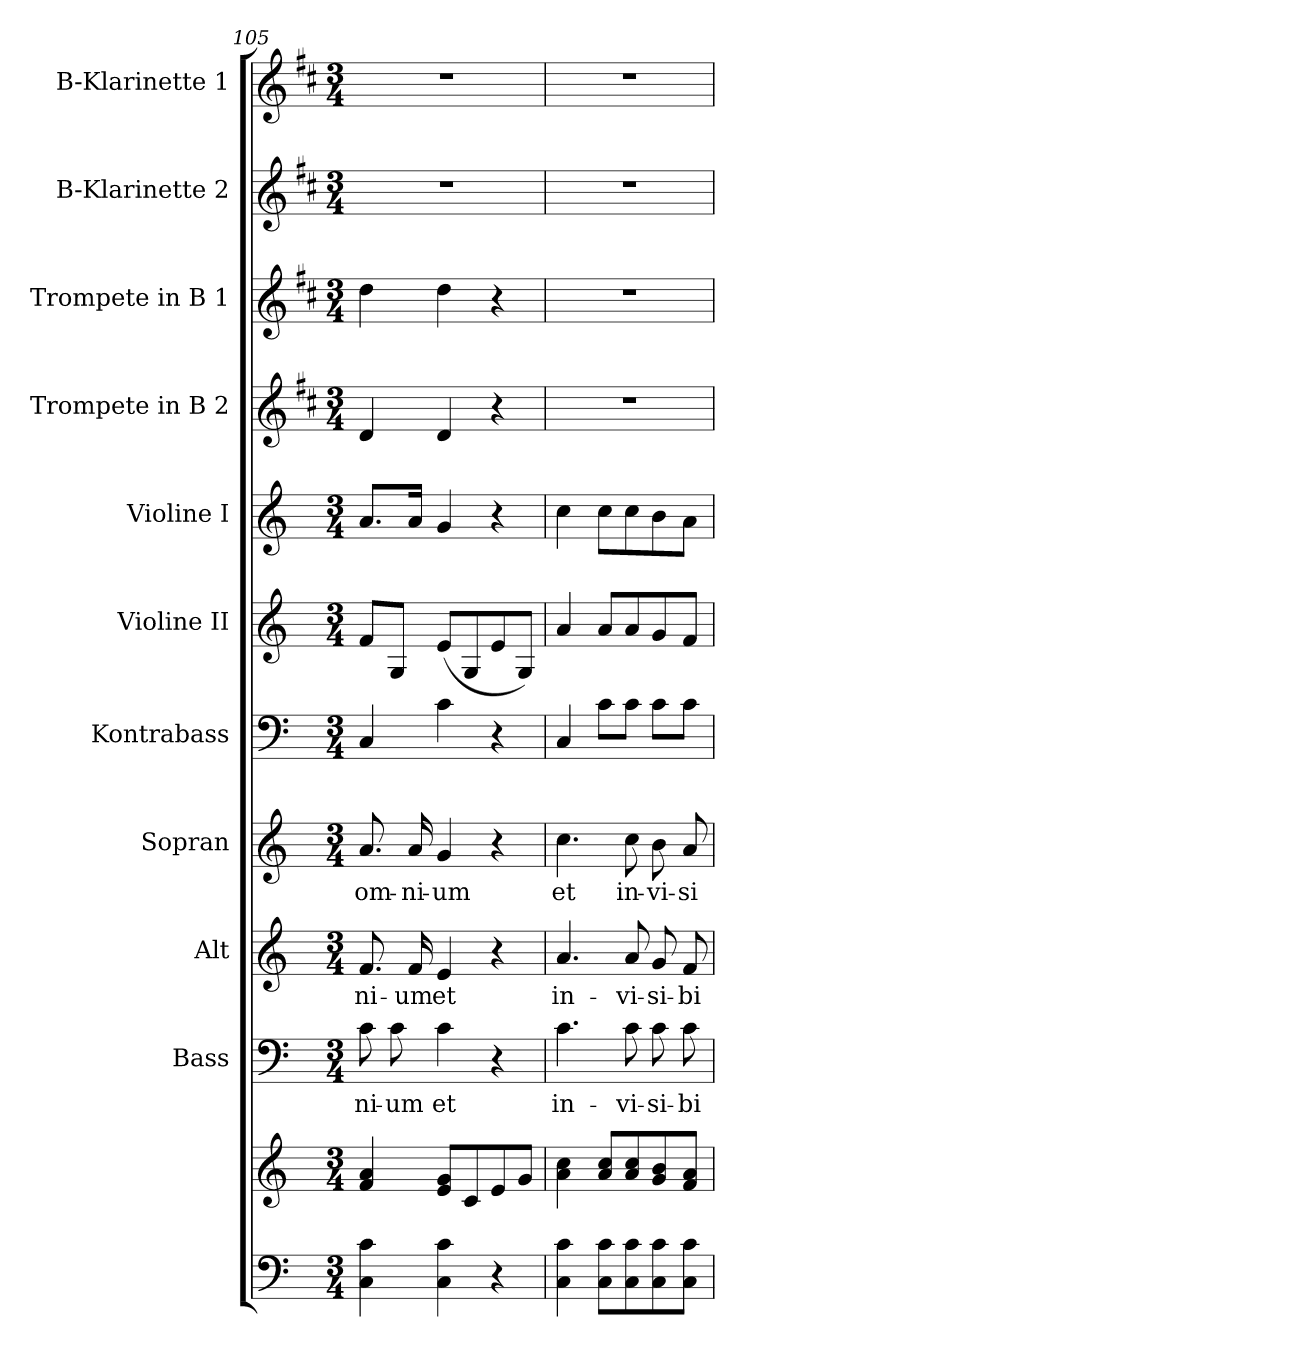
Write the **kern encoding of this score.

**kern	**kern	**kern	**text	**kern	**text	**kern	**text	**kern	**kern	**kern	**kern	**kern	**kern	**kern
*part11	*part11	*part10	*part10	*part9	*part9	*part8	*part8	*part7	*part6	*part5	*part4	*part3	*part2	*part1
*staff12	*staff11	*staff10	*staff10	*staff9	*staff9	*staff8	*staff8	*staff7	*staff6	*staff5	*staff4	*staff3	*staff2	*staff1
*	*	*I"Bass	*	*I"Alt	*	*I"Sopran	*	*I"Kontrabass	*I"Violine II	*I"Violine I	*I"Trompete in B 2	*I"Trompete in B 1	*I"B-Klarinette 2	*I"B-Klarinette 1
*	*	*I'B.	*	*I'A.	*	*I'S.	*	*I'Kb.	*I'Vl. II	*I'Vl. I	*I'Tr. 2	*I'Tr. 1	*I'B Kl. 2	*I'B Kl. 1
*clefF4	*clefG2	*clefF4	*	*clefG2	*	*clefG2	*	*clefF4	*clefG2	*clefG2	*clefG2	*clefG2	*clefG2	*clefG2
*	*	*	*	*	*	*	*	*ITrd7c12	*	*	*ITrd1c2	*ITrd1c2	*ITrd1c2	*ITrd1c2
*k[]	*k[]	*k[]	*	*k[]	*	*k[]	*	*k[]	*k[]	*k[]	*k[]	*k[]	*k[]	*k[]
*C:	*C:	*C:	*	*C:	*	*C:	*	*C:	*C:	*C:	*C:	*C:	*C:	*C:
*M3/4	*M3/4	*M3/4	*	*M3/4	*	*M3/4	*	*M3/4	*M3/4	*M3/4	*M3/4	*M3/4	*M3/4	*M3/4
=105	=105	=105	=105	=105	=105	=105	=105	=105	=105	=105	=105	=105	=105	=105
!	!	!	!LO:LY:b	!	!LO:LY:b	!	!LO:LY:b	!	!	!	!	!	!	!
4C\ 4c\	4f/ 4a/	8c\	-ni-	8.f/	-ni-	8.a/	om-	4CC/	8f/L	8.a/L	4c/	4cc\	2.r	2.r
!	!	!	!LO:LY:b	!	!	!	!	!	!	!	!	!	!	!
.	.	8c\	-um	.	.	.	.	.	8G/J	.	.	.	.	.
!	!	!	!	!	!LO:LY:b	!	!LO:LY:b	!	!	!	!	!	!	!
.	.	.	.	16f/	-um	16a/	-ni-	.	.	16a/Jk	.	.	.	.
!	!	!	!LO:LY:b	!	!LO:LY:b	!	!LO:LY:b	!	!	!	!	!	!	!
4C\ 4c\	8e/ 8g/L	4c\	et	4e/	et	4g/	-um	4C\	(<8e/L	4g/	4c/	4cc\	.	.
.	8c/	.	.	.	.	.	.	.	8G/	.	.	.	.	.
4r	8e/	4r	.	4r	.	4r	.	4r	8e/	4r	4r	4r	.	.
.	8g/J	.	.	.	.	.	.	.	8G/J)	.	.	.	.	.
=106	=106	=106	=106	=106	=106	=106	=106	=106	=106	=106	=106	=106	=106	=106
!	!	!	!LO:LY:b	!	!LO:LY:b	!	!LO:LY:b	!	!	!	!	!	!	!
4C\ 4c\	4a\ 4cc\	4.c\	in-	4.a/	in-	4.cc\	et	4CC/	4a/	4cc\	2.r	2.r	2.r	2.r
8C\ 8c\L	8a/ 8cc/L	.	.	.	.	.	.	8C\L	8a/L	8cc\L	.	.	.	.
!	!	!	!LO:LY:b	!	!LO:LY:b	!	!LO:LY:b	!	!	!	!	!	!	!
8C\ 8c\	8a/ 8cc/	8c\	-vi-	8a/	-vi-	8cc\	in-	8C\J	8a/	8cc\	.	.	.	.
!	!	!	!LO:LY:b	!	!LO:LY:b	!	!LO:LY:b	!	!	!	!	!	!	!
8C\ 8c\	8g/ 8b/	8c\	-si-	8g/	-si-	8b\	-vi-	8C\L	8g/	8b\	.	.	.	.
!	!	!	!LO:LY:b	!	!LO:LY:b	!	!LO:LY:b	!	!	!	!	!	!	!
8C\ 8c\J	8f/ 8a/J	8c\	-bi-	8f/	-bi-	8a/	-si-	8C\J	8f/J	8a\J	.	.	.	.
=	=	=	=	=	=	=	=	=	=	=	=	=	=	=
*-	*-	*-	*-	*-	*-	*-	*-	*-	*-	*-	*-	*-	*-	*-
